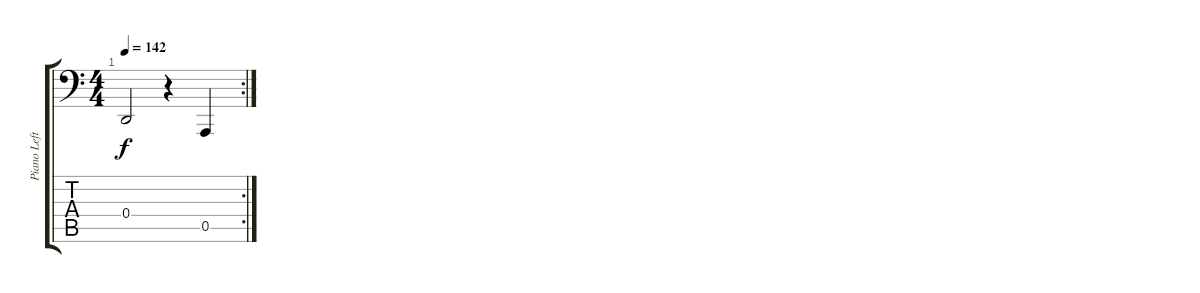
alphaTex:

\track ("Piano Left Hand" "Piano Left") {instrument acousticgrandpiano}
\staff {score tabs}
\tuning (E3 B2 G2 D2 A1 E1) {hide}
\rc 2
\ts (4 4)
\tempo 142
\clef f4
\ks c
0.4{t}.2{dy f} r.4 0.5.4
